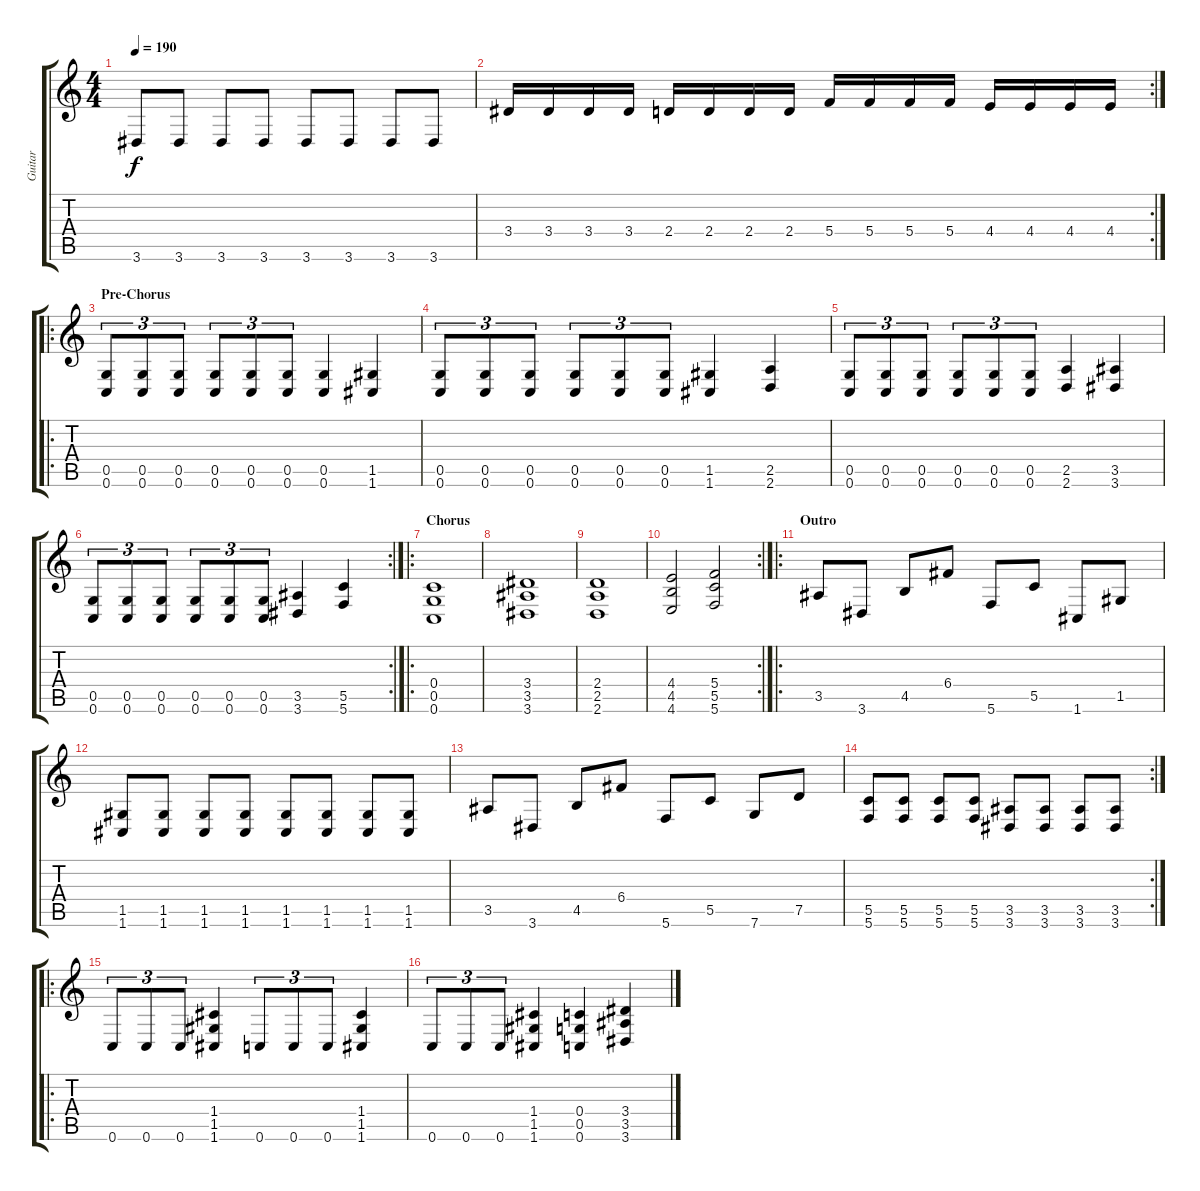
\track ("Guitar" "Guitar") {instrument distortionguitar}
\staff {score tabs}
\tuning (D4 A3 F3 C3 G2 C2) {hide}
\ts (4 4)
\tempo 190
\clef g2
\ks c
3.6.8{dy f} 3.6.8 3.6.8 3.6.8 3.6.8 3.6.8 3.6.8 3.6.8 |
\rc 2
3.4.16 3.4.16 3.4.16 3.4.16 2.4.16 2.4.16 2.4.16 2.4.16 5.4.16 5.4.16 5.4.16 5.4.16 4.4.16 4.4.16 4.4.16 4.4.16 |
\ro
\section ("" "Pre-Chorus")
(0.5 0.6).8{tu (3 2)} (0.5 0.6).8{tu (3 2)} (0.5 0.6).8{tu (3 2)} (0.5 0.6).8{tu (3 2)} (0.5 0.6).8{tu (3 2)} (0.5 0.6).8{tu (3 2)} (0.5 0.6).4 (1.5 1.6).4 |
(0.5 0.6).8{tu (3 2)} (0.5 0.6).8{tu (3 2)} (0.5 0.6).8{tu (3 2)} (0.5 0.6).8{tu (3 2)} (0.5 0.6).8{tu (3 2)} (0.5 0.6).8{tu (3 2)} (1.5 1.6).4 (2.5 2.6).4 |
(0.5 0.6).8{tu (3 2)} (0.5 0.6).8{tu (3 2)} (0.5 0.6).8{tu (3 2)} (0.5 0.6).8{tu (3 2)} (0.5 0.6).8{tu (3 2)} (0.5 0.6).8{tu (3 2)} (2.5 2.6).4 (3.5 3.6).4 |
\rc 2
(0.5 0.6).8{tu (3 2)} (0.5 0.6).8{tu (3 2)} (0.5 0.6).8{tu (3 2)} (0.5 0.6).8{tu (3 2)} (0.5 0.6).8{tu (3 2)} (0.5 0.6).8{tu (3 2)} (3.5 3.6).4 (5.5 5.6).4 |
\ro
\section ("" "Chorus")
(0.4 0.5 0.6).1 |
(3.4 3.5 3.6).1 |
(2.4 2.5 2.6).1 |
\rc 2
(4.4 4.5 4.6).2 (5.4 5.5 5.6).2 |
\ro
\section ("" "Outro")
3.5.8 3.6.8 4.5.8 6.4.8 5.6.8 5.5.8 1.6.8 1.5.8 |
(1.5 1.6).8 (1.5 1.6).8 (1.5 1.6).8 (1.5 1.6).8 (1.5 1.6).8 (1.5 1.6).8 (1.5 1.6).8 (1.5 1.6).8 |
3.5.8 3.6.8 4.5.8 6.4.8 5.6.8 5.5.8 7.6.8 7.5.8 |
\rc 2
(5.5 5.6).8 (5.5 5.6).8 (5.5 5.6).8 (5.5 5.6).8 (3.5 3.6).8 (3.5 3.6).8 (3.5 3.6).8 (3.5 3.6).8 |
\ro
0.6.8{tu (3 2)} 0.6.8{tu (3 2)} 0.6.8{tu (3 2)} (1.4 1.5 1.6).4 0.6.8{tu (3 2)} 0.6.8{tu (3 2)} 0.6.8{tu (3 2)} (1.4 1.5 1.6).4 |
0.6.8{tu (3 2)} 0.6.8{tu (3 2)} 0.6.8{tu (3 2)} (1.4 1.5 1.6).4 (0.4 0.5 0.6).4 (3.4 3.5 3.6).4
